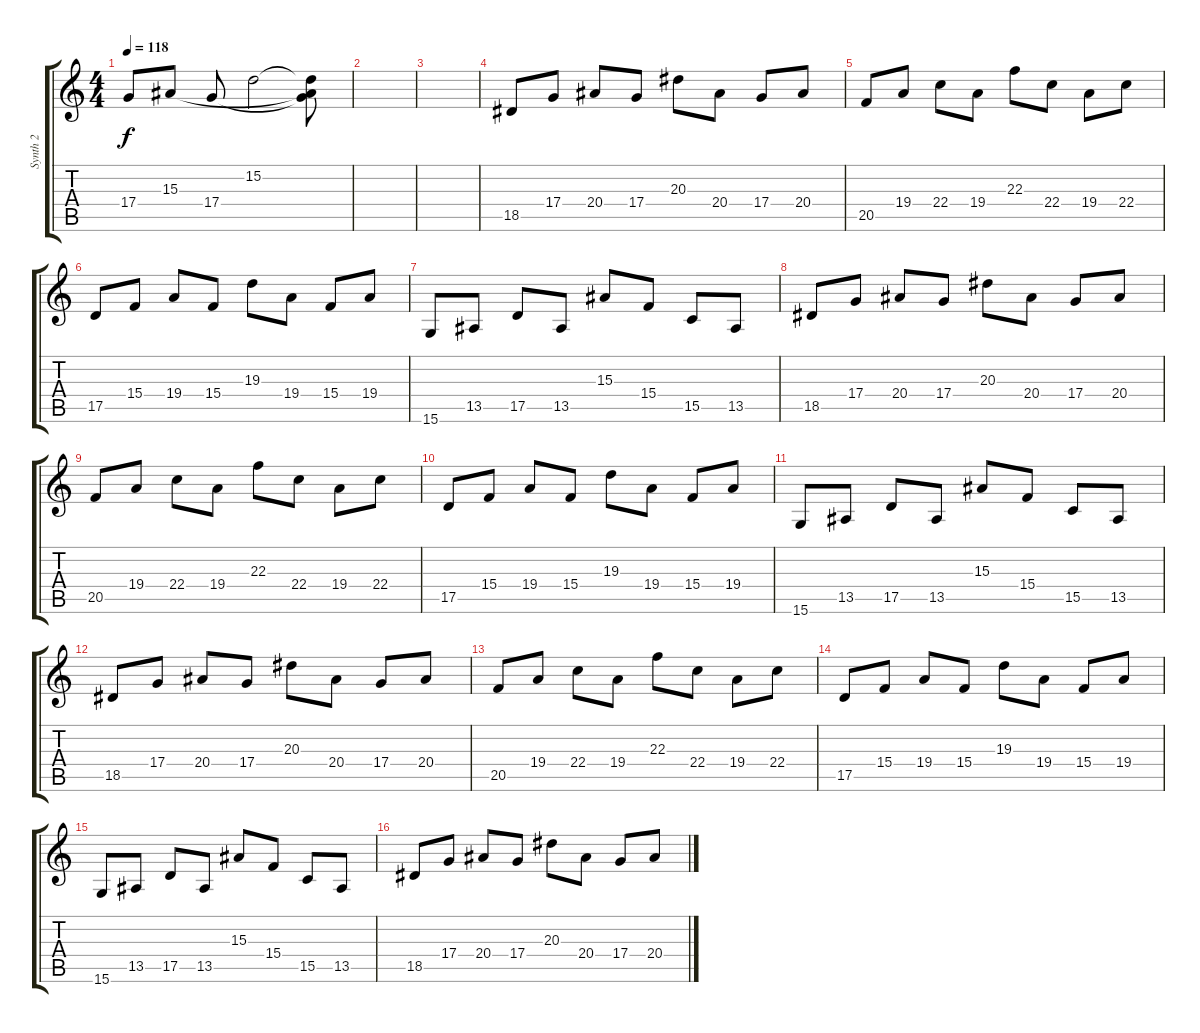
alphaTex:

\track ("Synth 2" "Synth 2") {instrument choiraahs}
\staff {score tabs}
\tuning (E4 B3 G3 D3 A2 E2) {hide}
\ts (4 4)
\tempo 118
\clef g2
\ks c
17.4.8{dy f instrument lead2sawtooth} 15.3.8 17.4.8 15.2.2 (15.2{t} 15.3{t} 17.4{t}).8 |
|
|
18.5.8{volume 16 instrument pizzicatostrings} 17.4.8 20.4.8 17.4.8 20.3.8 20.4.8 17.4.8 20.4.8 |
20.5.8 19.4.8 22.4.8 19.4.8 22.3.8 22.4.8 19.4.8 22.4.8 |
17.5.8 15.4.8 19.4.8 15.4.8 19.3.8 19.4.8 15.4.8 19.4.8 |
15.6.8 13.5.8 17.5.8 13.5.8 15.3.8 15.4.8 15.5.8 13.5.8 |
18.5.8 17.4.8 20.4.8 17.4.8 20.3.8 20.4.8 17.4.8 20.4.8 |
20.5.8 19.4.8 22.4.8 19.4.8 22.3.8 22.4.8 19.4.8 22.4.8 |
17.5.8 15.4.8 19.4.8 15.4.8 19.3.8 19.4.8 15.4.8 19.4.8 |
15.6.8 13.5.8 17.5.8 13.5.8 15.3.8 15.4.8 15.5.8 13.5.8 |
18.5.8 17.4.8 20.4.8 17.4.8 20.3.8 20.4.8 17.4.8 20.4.8 |
20.5.8 19.4.8 22.4.8 19.4.8 22.3.8 22.4.8 19.4.8 22.4.8 |
17.5.8 15.4.8 19.4.8 15.4.8 19.3.8 19.4.8 15.4.8 19.4.8 |
15.6.8 13.5.8 17.5.8 13.5.8 15.3.8 15.4.8 15.5.8 13.5.8 |
18.5.8 17.4.8 20.4.8 17.4.8 20.3.8 20.4.8 17.4.8 20.4.8
